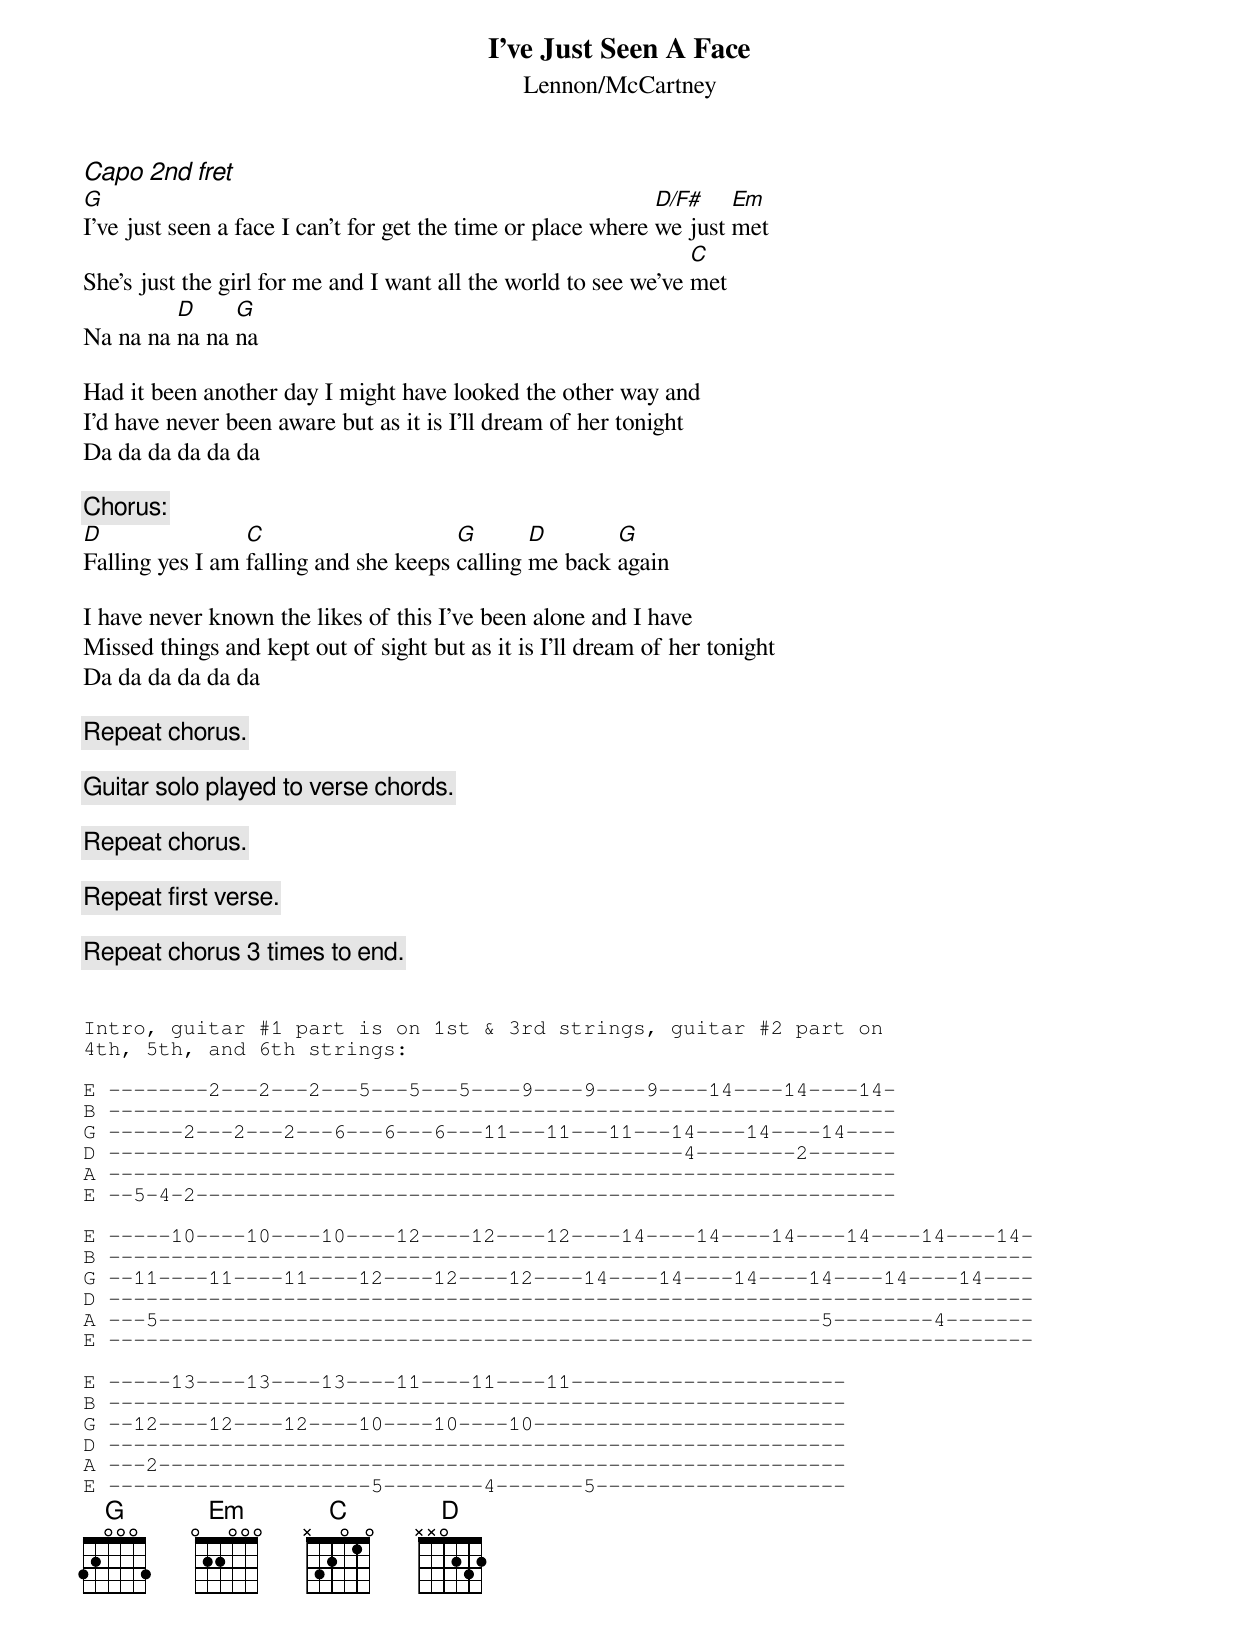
{t:I've Just Seen A Face}
{st:Lennon/McCartney}
{ci:Capo 2nd fret}
[G]I've just seen a face I can't for get the time or place where [D/F#]we just [Em]met
She's just the girl for me and I want all the world to see we've [C]met
Na na na [D]na na [G]na

Had it been another day I might have looked the other way and
I'd have never been aware but as it is I'll dream of her tonight
Da da da da da da

{c:Chorus:}
[D]Falling yes I am [C]falling and she keeps [G]calling [D]me back [G]again

I have never known the likes of this I've been alone and I have
Missed things and kept out of sight but as it is I'll dream of her tonight
Da da da da da da

{c:Repeat chorus.}

{c:Guitar solo played to verse chords.}

{c:Repeat chorus.}

{c:Repeat first verse.}

{c:Repeat chorus 3 times to end.}


{sot}
Intro, guitar #1 part is on 1st & 3rd strings, guitar #2 part on
4th, 5th, and 6th strings:

E --------2---2---2---5---5---5----9----9----9----14----14----14-
B ---------------------------------------------------------------
G ------2---2---2---6---6---6---11---11---11---14----14----14----
D ----------------------------------------------4--------2-------
A ---------------------------------------------------------------
E --5-4-2--------------------------------------------------------

E -----10----10----10----12----12----12----14----14----14----14----14----14-
B --------------------------------------------------------------------------
G --11----11----11----12----12----12----14----14----14----14----14----14----
D --------------------------------------------------------------------------
A ---5-----------------------------------------------------5--------4-------
E --------------------------------------------------------------------------

E -----13----13----13----11----11----11----------------------
B -----------------------------------------------------------
G --12----12----12----10----10----10-------------------------
D -----------------------------------------------------------
A ---2-------------------------------------------------------
E ---------------------5--------4-------5--------------------
{eot}
